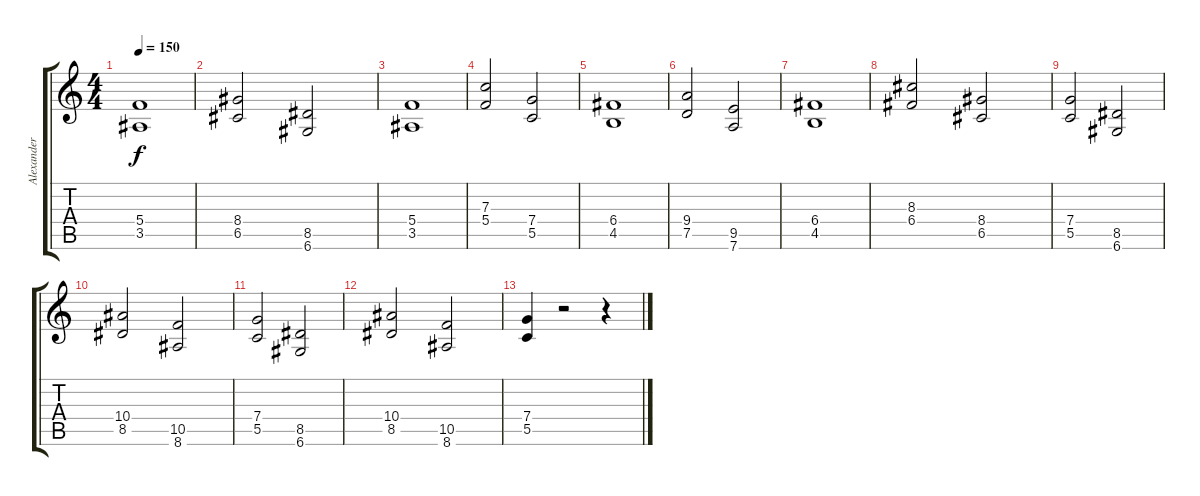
\track ("Alexander" "Alexander") {instrument distortionguitar}
\staff {score tabs}
\tuning (D4 A3 F3 C3 G2 D2) {hide}
\ts (4 4)
\tempo 150
\clef g2
\ks c
(5.4 3.5).1{dy f instrument distortionguitar} |
(8.4 6.5).2 (8.5 6.6).2 |
(5.4 3.5).1 |
(7.3 5.4).2 (7.4 5.5).2 |
(6.4 4.5).1 |
(9.4 7.5).2 (9.5 7.6).2 |
(6.4 4.5).1 |
(8.3 6.4).2 (8.4 6.5).2 |
(7.4 5.5).2 (8.5 6.6).2 |
(10.4 8.5).2 (10.5 8.6).2 |
(7.4 5.5).2 (8.5 6.6).2 |
(10.4 8.5).2 (10.5 8.6).2 |
(7.4 5.5).4 r.2 r.4
